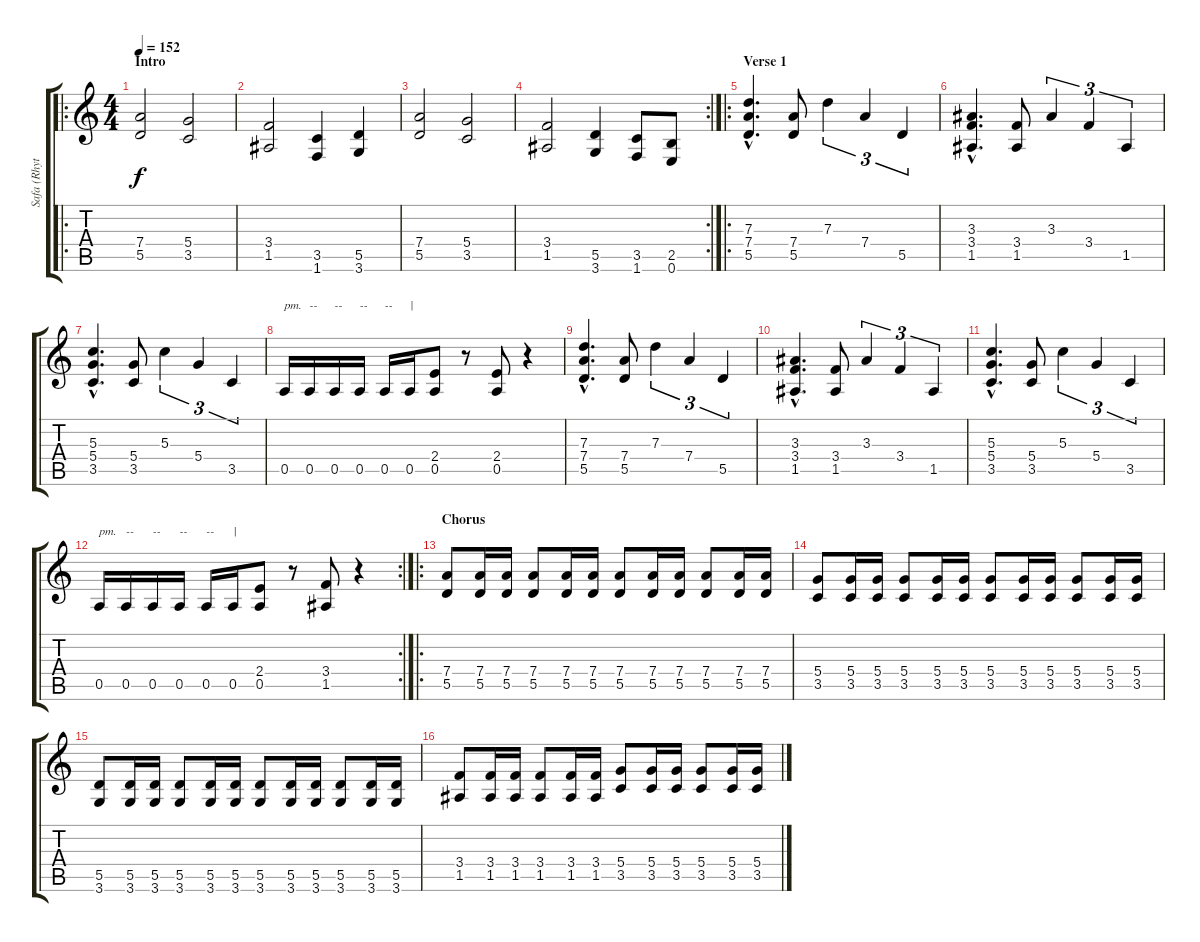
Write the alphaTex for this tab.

\track ("Safa (Rhythm)" "Safa (Rhyt") {instrument distortionguitar}
\staff {score tabs}
\tuning (E4 B3 G3 D3 A2 E2) {hide}
\ro
\ts (4 4)
\section ("" "Intro")
\tempo 152
\clef g2
\ks c
(7.4 5.5).2{dy f instrument distortionguitar} (5.4 3.5).2 |
(3.4 1.5).2 (3.5 1.6).4 (5.5 3.6).4 |
(7.4 5.5).2 (5.4 3.5).2 |
\rc 2
(3.4 1.5).2 (5.5 3.6).4 (3.5 1.6).8 (2.5 0.6).8 |
\ro
\section ("" "Verse 1")
(7.3{hac} 7.4{hac} 5.5{hac}).4{d} (7.4 5.5).8 7.3.4{tu (3 2)} 7.4.4{tu (3 2)} 5.5.4{tu (3 2)} |
(3.3{hac} 3.4{hac} 1.5{hac}).4{d} (3.4 1.5).8 3.3.4{tu (3 2)} 3.4.4{tu (3 2)} 1.5.4{tu (3 2)} |
(5.3{hac} 5.4{hac} 3.5{hac}).4{d} (5.4 3.5).8 5.3.4{tu (3 2)} 5.4.4{tu (3 2)} 3.5.4{tu (3 2)} |
0.5.16{txt "pm."} 0.5.16{txt "--"} 0.5.16{txt "--"} 0.5.16{txt "--"} 0.5.16{txt "--"} 0.5.16{txt "|"} (2.4 0.5).8 r.8 (2.4 0.5).8 r.4 |
(7.3{hac} 7.4{hac} 5.5{hac}).4{d} (7.4 5.5).8 7.3.4{tu (3 2)} 7.4.4{tu (3 2)} 5.5.4{tu (3 2)} |
(3.3{hac} 3.4{hac} 1.5{hac}).4{d} (3.4 1.5).8 3.3.4{tu (3 2)} 3.4.4{tu (3 2)} 1.5.4{tu (3 2)} |
(5.3{hac} 5.4{hac} 3.5{hac}).4{d} (5.4 3.5).8 5.3.4{tu (3 2)} 5.4.4{tu (3 2)} 3.5.4{tu (3 2)} |
\rc 2
0.5.16{txt "pm."} 0.5.16{txt "--"} 0.5.16{txt "--"} 0.5.16{txt "--"} 0.5.16{txt "--"} 0.5.16{txt "|"} (2.4 0.5).8 r.8 (3.4 1.5).8 r.4 |
\ro
\section ("" "Chorus")
(7.4 5.5).8 (7.4 5.5).16 (7.4 5.5).16 (7.4 5.5).8 (7.4 5.5).16 (7.4 5.5).16 (7.4 5.5).8 (7.4 5.5).16 (7.4 5.5).16 (7.4 5.5).8 (7.4 5.5).16 (7.4 5.5).16 |
(5.4 3.5).8 (5.4 3.5).16 (5.4 3.5).16 (5.4 3.5).8 (5.4 3.5).16 (5.4 3.5).16 (5.4 3.5).8 (5.4 3.5).16 (5.4 3.5).16 (5.4 3.5).8 (5.4 3.5).16 (5.4 3.5).16 |
(5.5 3.6).8 (5.5 3.6).16 (5.5 3.6).16 (5.5 3.6).8 (5.5 3.6).16 (5.5 3.6).16 (5.5 3.6).8 (5.5 3.6).16 (5.5 3.6).16 (5.5 3.6).8 (5.5 3.6).16 (5.5 3.6).16 |
(3.4 1.5).8 (3.4 1.5).16 (3.4 1.5).16 (3.4 1.5).8 (3.4 1.5).16 (3.4 1.5).16 (5.4 3.5).8 (5.4 3.5).16 (5.4 3.5).16 (5.4 3.5).8 (5.4 3.5).16 (5.4 3.5).16
